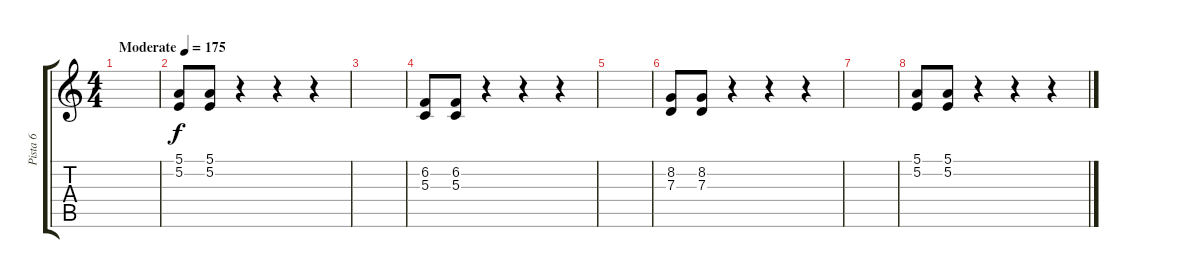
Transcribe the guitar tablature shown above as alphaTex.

\track ("Pista 6" "Pista 6") {instrument harmonica}
\staff {score tabs}
\tuning (E4 B3 G3 D3 A2 E2) {hide}
\ts (4 4)
\tempo (175 "Moderate")
\clef g2
\ks c
|
(5.1 5.2).8 (5.1 5.2).8 r.4 r.4 r.4 |
|
(6.2 5.3).8 (6.2 5.3).8 r.4 r.4 r.4 |
|
(8.2 7.3).8 (8.2 7.3).8 r.4 r.4 r.4 |
|
(5.1 5.2).8 (5.1 5.2).8 r.4 r.4 r.4
